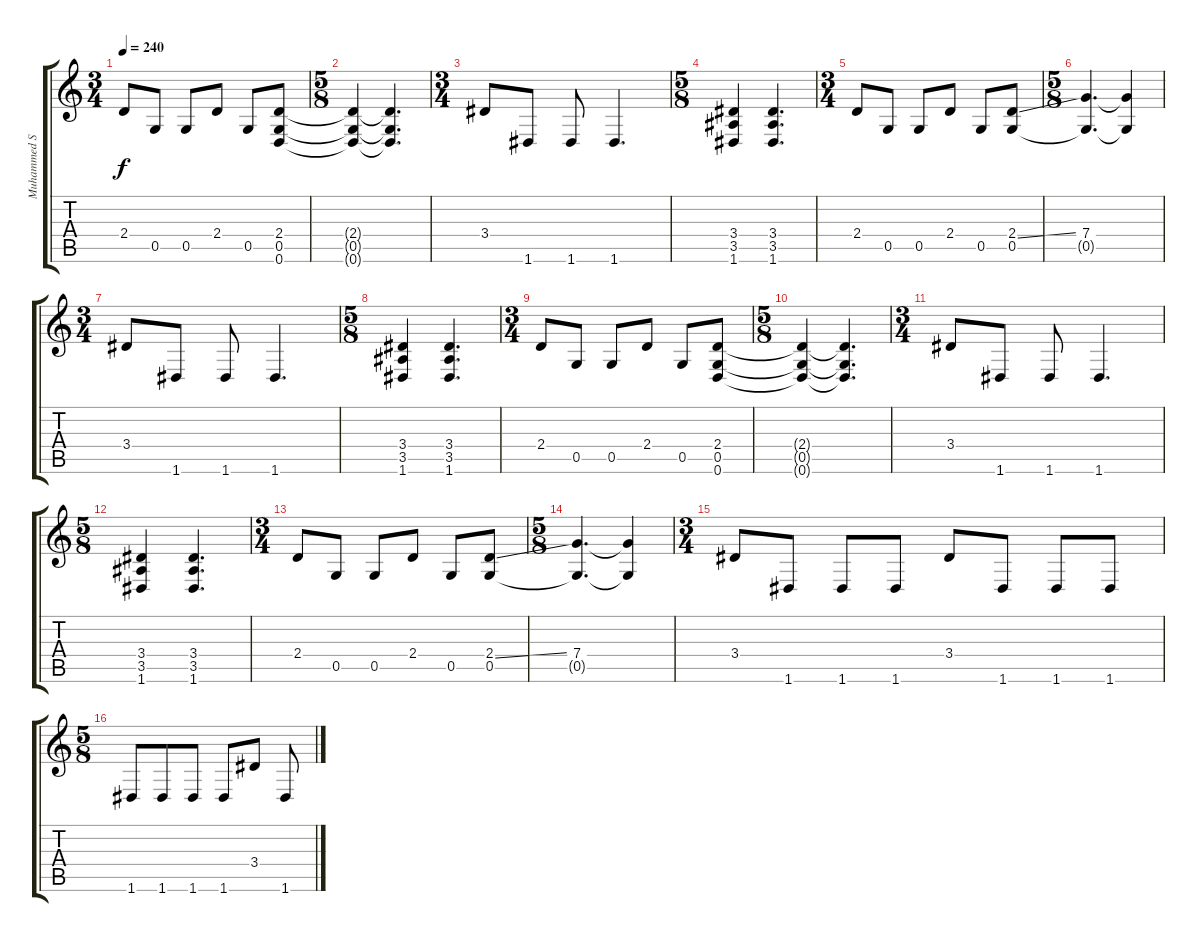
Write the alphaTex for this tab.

\track ("Muhammed Suicmez" "Muhammed S") {instrument overdrivenguitar}
\staff {score tabs}
\tuning (D4 A3 F3 C3 G2 D2) {hide}
\ts (3 4)
\tempo 240
\clef g2
\ks c
2.4.8{dy f} 0.5.8 0.5.8 2.4.8 0.5.8 (2.4 0.5 0.6).8 |
\ts (5 8)
(2.4{t} 0.5{t} 0.6{t}).4 (2.4{t} 0.5{t} 0.6{t}).4{d} |
\ts (3 4)
3.4.8 1.6.8 1.6.8 1.6.4{d} |
\ts (5 8)
(3.4 3.5 1.6).4 (3.4 3.5 1.6).4{d} |
\ts (3 4)
2.4.8 0.5.8 0.5.8 2.4.8 0.5.8 (2.4{ss} 0.5).8 |
\ts (5 8)
(7.4 0.5{t}).4{d} (7.4{t} 0.5{t}).4 |
\ts (3 4)
3.4.8 1.6.8 1.6.8 1.6.4{d} |
\ts (5 8)
(3.4 3.5 1.6).4 (3.4 3.5 1.6).4{d} |
\ts (3 4)
2.4.8 0.5.8 0.5.8 2.4.8 0.5.8 (2.4 0.5 0.6).8 |
\ts (5 8)
(2.4{t} 0.5{t} 0.6{t}).4 (2.4{t} 0.5{t} 0.6{t}).4{d} |
\ts (3 4)
3.4.8 1.6.8 1.6.8 1.6.4{d} |
\ts (5 8)
(3.4 3.5 1.6).4 (3.4 3.5 1.6).4{d} |
\ts (3 4)
2.4.8 0.5.8 0.5.8 2.4.8 0.5.8 (2.4{ss} 0.5).8 |
\ts (5 8)
(7.4 0.5{t}).4{d} (7.4{t} 0.5{t}).4 |
\ts (3 4)
3.4.8 1.6.8 1.6.8 1.6.8 3.4.8 1.6.8 1.6.8 1.6.8 |
\ts (5 8)
1.6.8 1.6.8 1.6.8 1.6.8 3.4.8 1.6.8
